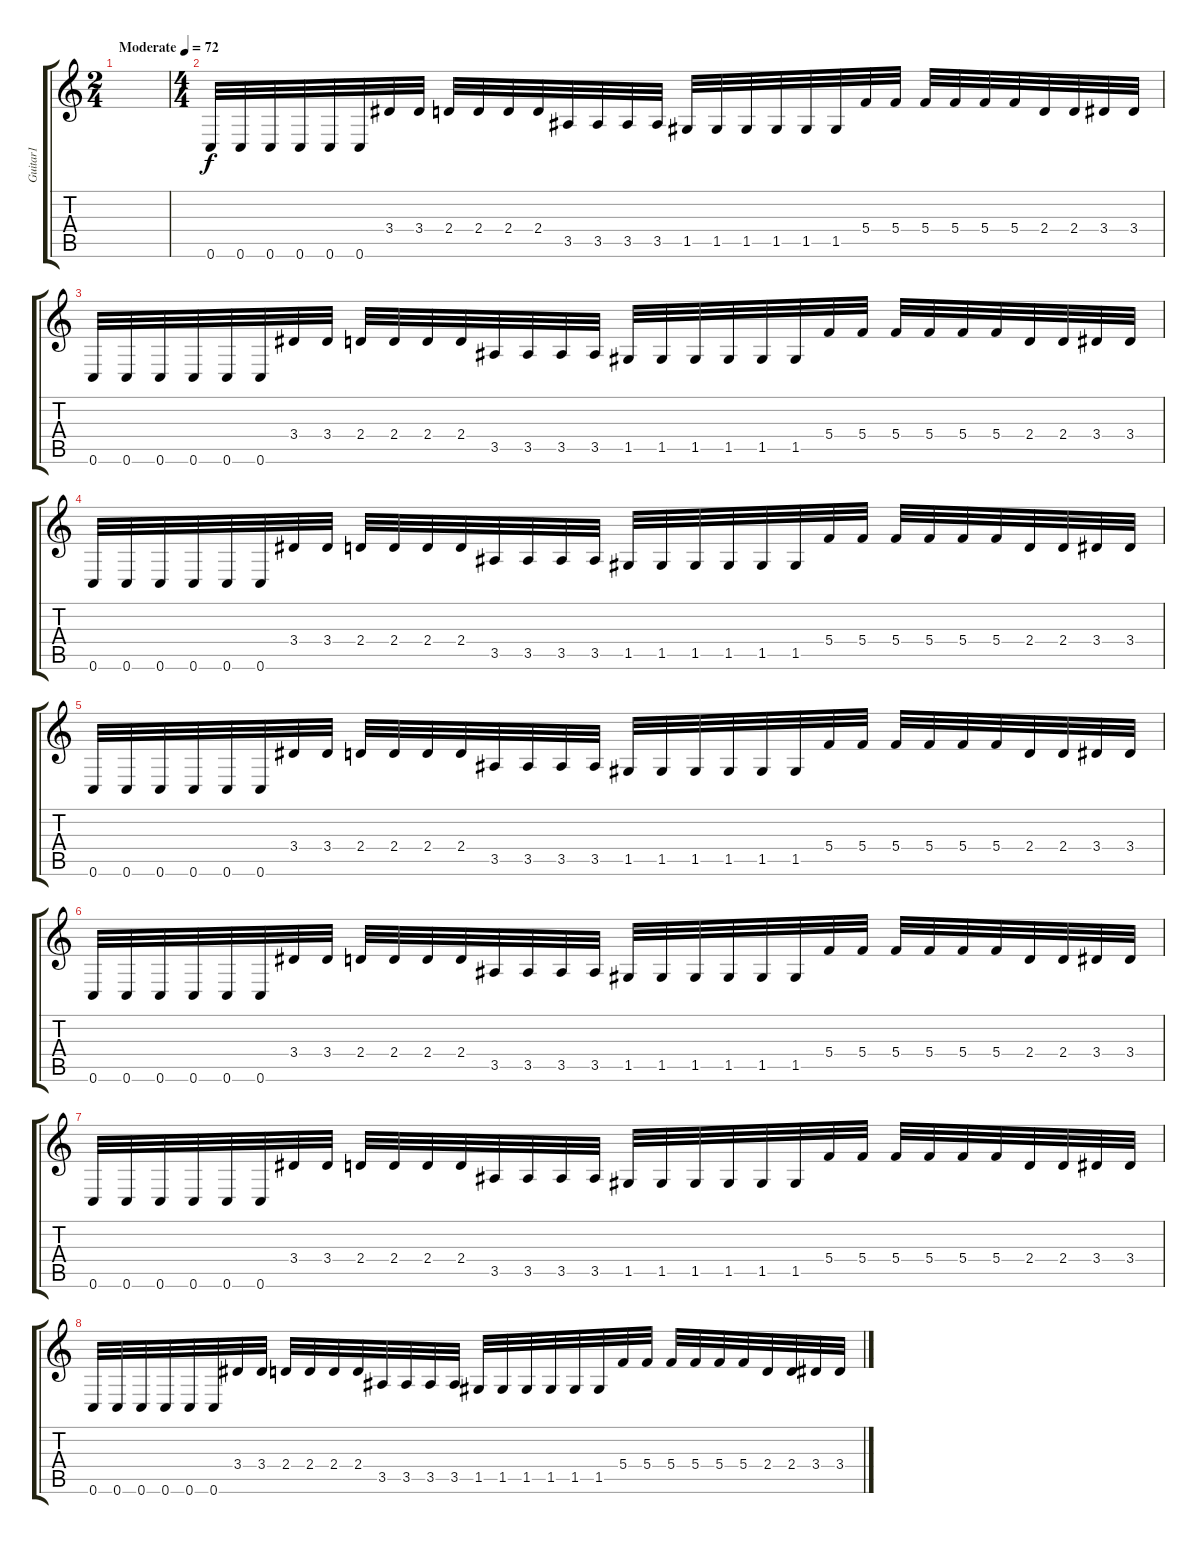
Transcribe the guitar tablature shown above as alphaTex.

\track ("Guitar1" "Guitar1") {instrument distortionguitar}
\staff {score tabs}
\tuning (D4 A3 F3 C3 G2 C2) {hide}
\ts (2 4)
\tempo (72 "Moderate")
\clef g2
\ks c
|
\ts (4 4)
0.6.32 0.6.32 0.6.32 0.6.32 0.6.32 0.6.32 3.4.32 3.4.32 2.4.32 2.4.32 2.4.32 2.4.32 3.5.32 3.5.32 3.5.32 3.5.32 1.5.32 1.5.32 1.5.32 1.5.32 1.5.32 1.5.32 5.4.32 5.4.32 5.4.32 5.4.32 5.4.32 5.4.32 2.4.32 2.4.32 3.4.32 3.4.32 |
0.6.32 0.6.32 0.6.32 0.6.32 0.6.32 0.6.32 3.4.32 3.4.32 2.4.32 2.4.32 2.4.32 2.4.32 3.5.32 3.5.32 3.5.32 3.5.32 1.5.32 1.5.32 1.5.32 1.5.32 1.5.32 1.5.32 5.4.32 5.4.32 5.4.32 5.4.32 5.4.32 5.4.32 2.4.32 2.4.32 3.4.32 3.4.32 |
0.6.32 0.6.32 0.6.32 0.6.32 0.6.32 0.6.32 3.4.32 3.4.32 2.4.32 2.4.32 2.4.32 2.4.32 3.5.32 3.5.32 3.5.32 3.5.32 1.5.32 1.5.32 1.5.32 1.5.32 1.5.32 1.5.32 5.4.32 5.4.32 5.4.32 5.4.32 5.4.32 5.4.32 2.4.32 2.4.32 3.4.32 3.4.32 |
0.6.32 0.6.32 0.6.32 0.6.32 0.6.32 0.6.32 3.4.32 3.4.32 2.4.32 2.4.32 2.4.32 2.4.32 3.5.32 3.5.32 3.5.32 3.5.32 1.5.32 1.5.32 1.5.32 1.5.32 1.5.32 1.5.32 5.4.32 5.4.32 5.4.32 5.4.32 5.4.32 5.4.32 2.4.32 2.4.32 3.4.32 3.4.32 |
0.6.32 0.6.32 0.6.32 0.6.32 0.6.32 0.6.32 3.4.32 3.4.32 2.4.32 2.4.32 2.4.32 2.4.32 3.5.32 3.5.32 3.5.32 3.5.32 1.5.32 1.5.32 1.5.32 1.5.32 1.5.32 1.5.32 5.4.32 5.4.32 5.4.32 5.4.32 5.4.32 5.4.32 2.4.32 2.4.32 3.4.32 3.4.32 |
0.6.32 0.6.32 0.6.32 0.6.32 0.6.32 0.6.32 3.4.32 3.4.32 2.4.32 2.4.32 2.4.32 2.4.32 3.5.32 3.5.32 3.5.32 3.5.32 1.5.32 1.5.32 1.5.32 1.5.32 1.5.32 1.5.32 5.4.32 5.4.32 5.4.32 5.4.32 5.4.32 5.4.32 2.4.32 2.4.32 3.4.32 3.4.32 |
0.6.32 0.6.32 0.6.32 0.6.32 0.6.32 0.6.32 3.4.32 3.4.32 2.4.32 2.4.32 2.4.32 2.4.32 3.5.32 3.5.32 3.5.32 3.5.32 1.5.32 1.5.32 1.5.32 1.5.32 1.5.32 1.5.32 5.4.32 5.4.32 5.4.32 5.4.32 5.4.32 5.4.32 2.4.32 2.4.32 3.4.32 3.4.32
